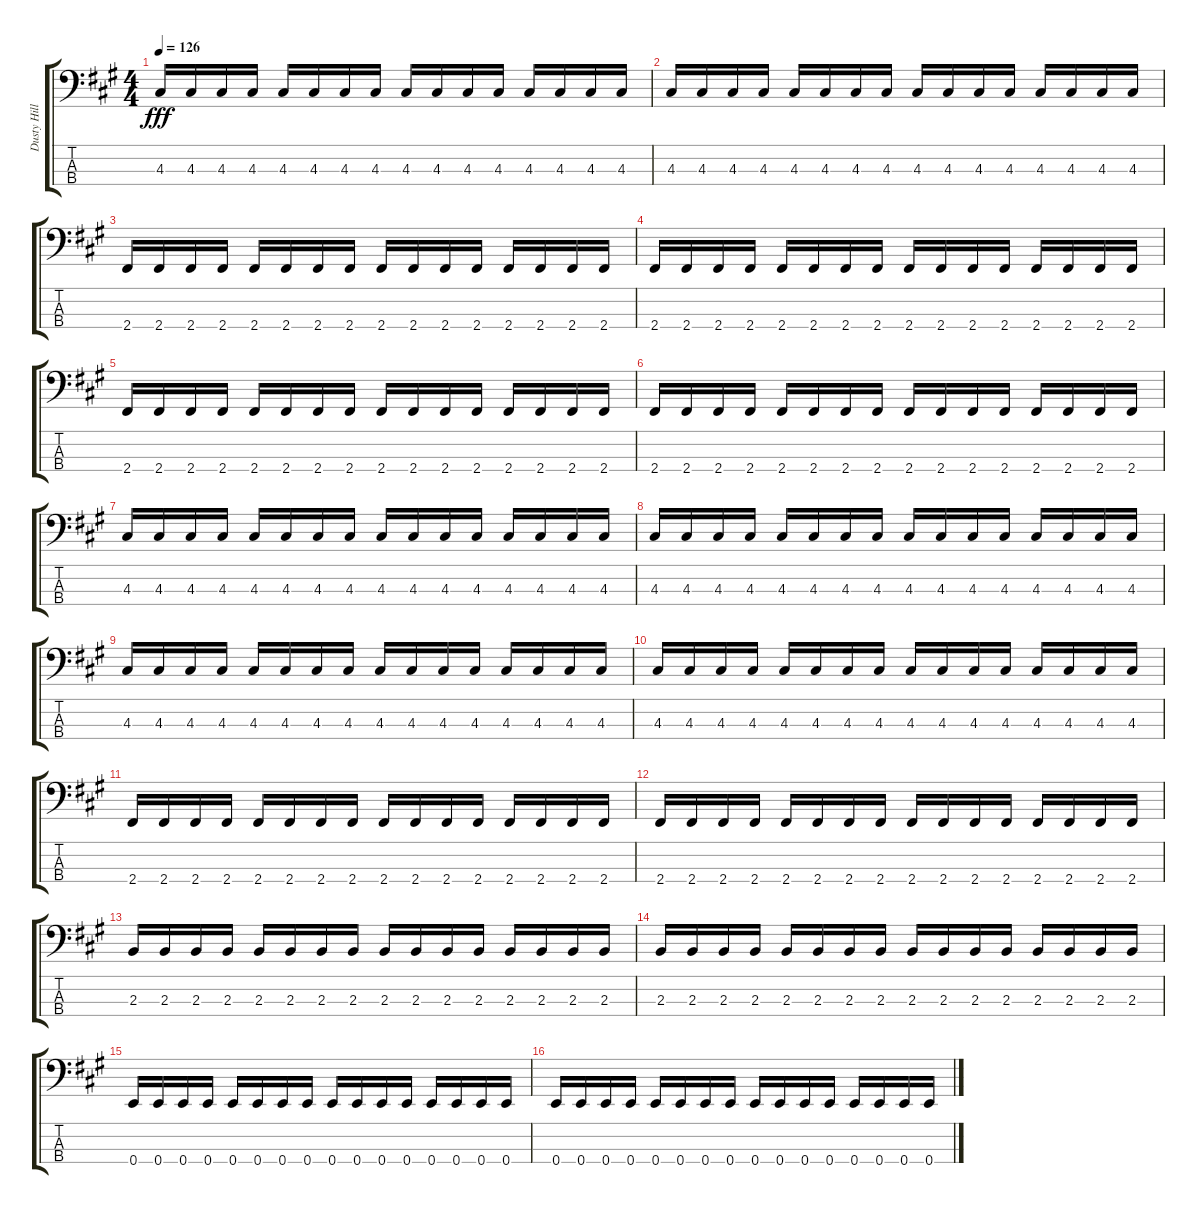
\track ("Dusty Hill: Bass" "Dusty Hill") {instrument electricbassfinger}
\staff {score tabs}
\tuning (G2 D2 A1 E1) {hide}
\ts (4 4)
\tempo 126
\clef f4
\ks a
4.3.16{dy fff} 4.3.16 4.3.16 4.3.16 4.3.16 4.3.16 4.3.16 4.3.16 4.3.16 4.3.16 4.3.16 4.3.16 4.3.16 4.3.16 4.3.16 4.3.16 |
4.3.16 4.3.16 4.3.16 4.3.16 4.3.16 4.3.16 4.3.16 4.3.16 4.3.16 4.3.16 4.3.16 4.3.16 4.3.16 4.3.16 4.3.16 4.3.16 |
2.4.16 2.4.16 2.4.16 2.4.16 2.4.16 2.4.16 2.4.16 2.4.16 2.4.16 2.4.16 2.4.16 2.4.16 2.4.16 2.4.16 2.4.16 2.4.16 |
2.4.16 2.4.16 2.4.16 2.4.16 2.4.16 2.4.16 2.4.16 2.4.16 2.4.16 2.4.16 2.4.16 2.4.16 2.4.16 2.4.16 2.4.16 2.4.16 |
2.4.16 2.4.16 2.4.16 2.4.16 2.4.16 2.4.16 2.4.16 2.4.16 2.4.16 2.4.16 2.4.16 2.4.16 2.4.16 2.4.16 2.4.16 2.4.16 |
2.4.16 2.4.16 2.4.16 2.4.16 2.4.16 2.4.16 2.4.16 2.4.16 2.4.16 2.4.16 2.4.16 2.4.16 2.4.16 2.4.16 2.4.16 2.4.16 |
4.3.16 4.3.16 4.3.16 4.3.16 4.3.16 4.3.16 4.3.16 4.3.16 4.3.16 4.3.16 4.3.16 4.3.16 4.3.16 4.3.16 4.3.16 4.3.16 |
4.3.16 4.3.16 4.3.16 4.3.16 4.3.16 4.3.16 4.3.16 4.3.16 4.3.16 4.3.16 4.3.16 4.3.16 4.3.16 4.3.16 4.3.16 4.3.16 |
4.3.16 4.3.16 4.3.16 4.3.16 4.3.16 4.3.16 4.3.16 4.3.16 4.3.16 4.3.16 4.3.16 4.3.16 4.3.16 4.3.16 4.3.16 4.3.16 |
4.3.16 4.3.16 4.3.16 4.3.16 4.3.16 4.3.16 4.3.16 4.3.16 4.3.16 4.3.16 4.3.16 4.3.16 4.3.16 4.3.16 4.3.16 4.3.16 |
2.4.16 2.4.16 2.4.16 2.4.16 2.4.16 2.4.16 2.4.16 2.4.16 2.4.16 2.4.16 2.4.16 2.4.16 2.4.16 2.4.16 2.4.16 2.4.16 |
2.4.16 2.4.16 2.4.16 2.4.16 2.4.16 2.4.16 2.4.16 2.4.16 2.4.16 2.4.16 2.4.16 2.4.16 2.4.16 2.4.16 2.4.16 2.4.16 |
2.3.16 2.3.16 2.3.16 2.3.16 2.3.16 2.3.16 2.3.16 2.3.16 2.3.16 2.3.16 2.3.16 2.3.16 2.3.16 2.3.16 2.3.16 2.3.16 |
2.3.16 2.3.16 2.3.16 2.3.16 2.3.16 2.3.16 2.3.16 2.3.16 2.3.16 2.3.16 2.3.16 2.3.16 2.3.16 2.3.16 2.3.16 2.3.16 |
0.4.16 0.4.16 0.4.16 0.4.16 0.4.16 0.4.16 0.4.16 0.4.16 0.4.16 0.4.16 0.4.16 0.4.16 0.4.16 0.4.16 0.4.16 0.4.16 |
0.4.16 0.4.16 0.4.16 0.4.16 0.4.16 0.4.16 0.4.16 0.4.16 0.4.16 0.4.16 0.4.16 0.4.16 0.4.16 0.4.16 0.4.16 0.4.16
